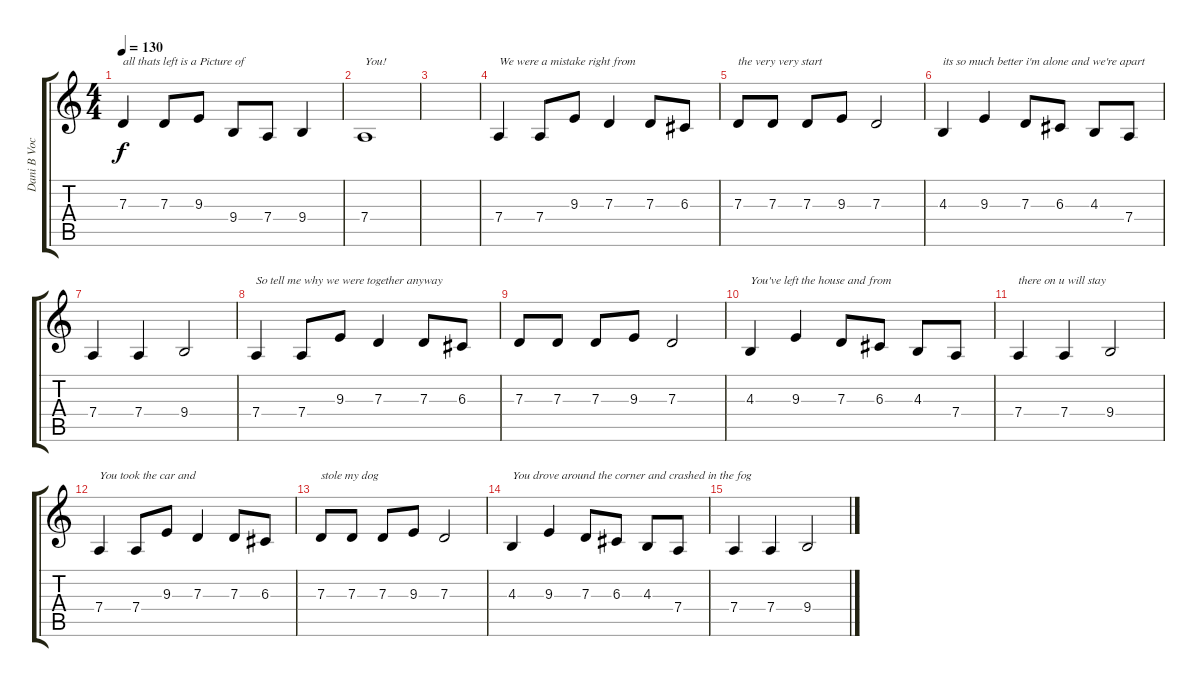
\track ("Dani B Vocals" "Dani B Voc") {instrument tenorsax}
\staff {score tabs}
\tuning (E4 B3 G3 D3 A2 E2) {hide}
\ts (4 4)
\tempo 130
\clef g2
\ks c
7.3.4{txt "all thats left is a Picture of" dy f} 7.3.8 9.3.8 9.4.8 7.4.8 9.4.4 |
7.4.1{txt "You!"} |
|
7.4.4{txt "We were a mistake right from"} 7.4.8 9.3.8 7.3.4 7.3.8 6.3.8 |
7.3.8{txt "the very very start"} 7.3.8 7.3.8 9.3.8 7.3.2 |
4.3.4{txt "its so much better i'm alone and we're apart"} 9.3.4 7.3.8 6.3.8 4.3.8 7.4.8 |
7.4.4 7.4.4 9.4.2 |
7.4.4{txt "So tell me why we were together anyway"} 7.4.8 9.3.8 7.3.4 7.3.8 6.3.8 |
7.3.8 7.3.8 7.3.8 9.3.8 7.3.2 |
4.3.4{txt "You've left the house and from "} 9.3.4 7.3.8 6.3.8 4.3.8 7.4.8 |
7.4.4{txt "there on u will stay"} 7.4.4 9.4.2 |
7.4.4{txt "You took the car and"} 7.4.8 9.3.8 7.3.4 7.3.8 6.3.8 |
7.3.8{txt "stole my dog"} 7.3.8 7.3.8 9.3.8 7.3.2 |
4.3.4{txt "You drove around the corner and crashed in the fog"} 9.3.4 7.3.8 6.3.8 4.3.8 7.4.8 |
7.4.4 7.4.4 9.4.2
